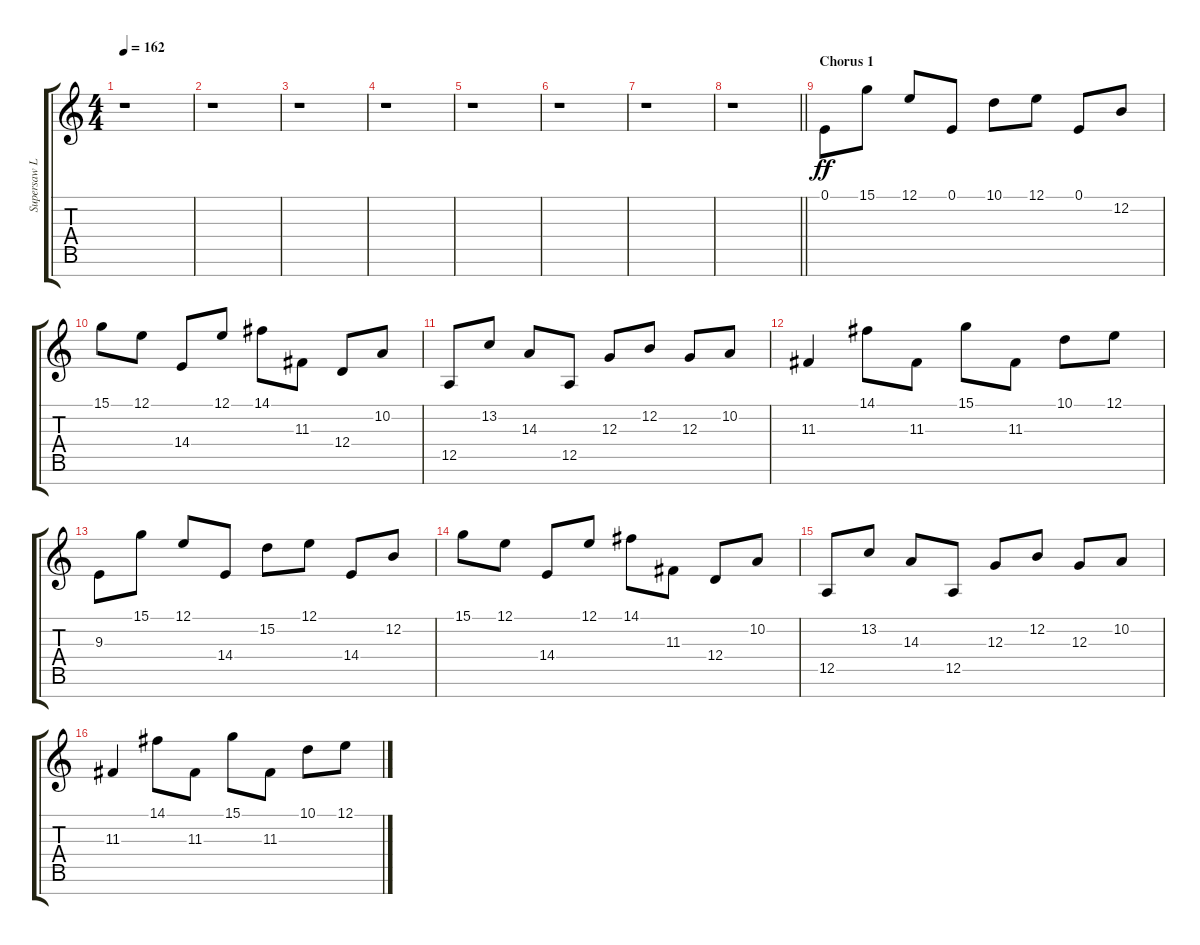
\track ("Supersaw Lead" "Supersaw L") {instrument lead2sawtooth}
\staff {score tabs}
\tuning (E4 B3 G3 D3 A2 E2 B1) {hide}
\ts (4 4)
\tempo 162
\clef g2
\ks c
r.1{dy ff} |
r.1 |
r.1 |
r.1 |
r.1 |
r.1 |
r.1 |
\barLineRight lightlight
r.1 |
\section ("" "Chorus 1")
0.1.8 15.1.8 12.1.8 0.1.8 10.1.8 12.1.8 0.1.8 12.2.8 |
15.1.8 12.1.8 14.4.8 12.1.8 14.1.8 11.3.8 12.4.8 10.2.8 |
12.5.8 13.2.8 14.3.8 12.5.8 12.3.8 12.2.8 12.3.8 10.2.8 |
11.3.4 14.1.8 11.3.8 15.1.8 11.3.8 10.1.8 12.1.8 |
9.3.8 15.1.8 12.1.8 14.4.8 15.2.8 12.1.8 14.4.8 12.2.8 |
15.1.8 12.1.8 14.4.8 12.1.8 14.1.8 11.3.8 12.4.8 10.2.8 |
12.5.8 13.2.8 14.3.8 12.5.8 12.3.8 12.2.8 12.3.8 10.2.8 |
11.3.4 14.1.8 11.3.8 15.1.8 11.3.8 10.1.8 12.1.8
